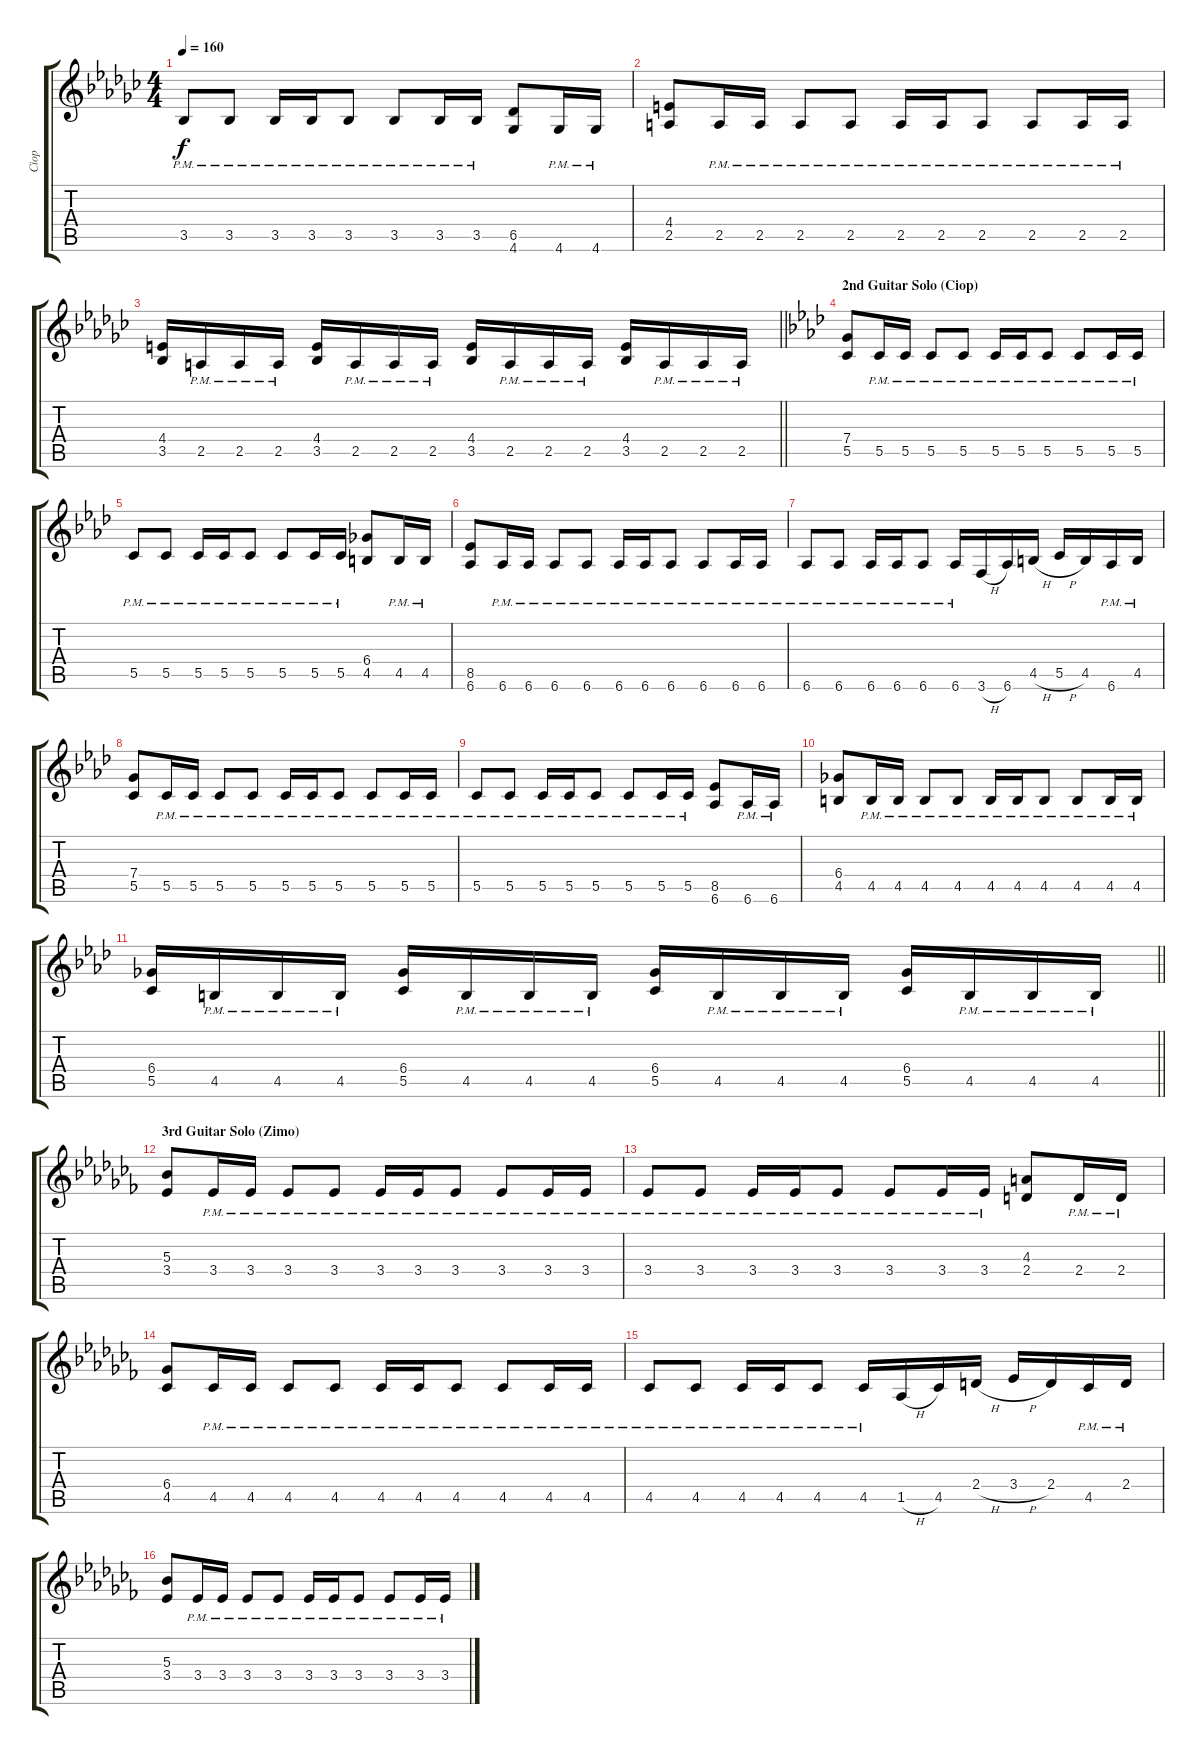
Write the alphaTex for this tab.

\track ("Ciop" "Ciop") {instrument distortionguitar}
\staff {score tabs}
\tuning (D4 A3 F3 C3 G2 D2) {hide}
\ts (4 4)
\tempo 160
\clef g2
\ks ebminor
3.5{pm}.8{dy f} 3.5{pm}.8 3.5{pm}.16 3.5{pm}.16 3.5{pm}.8 3.5{pm}.8 3.5{pm}.16 3.5{pm}.16 (6.5 4.6).8 4.6{pm}.16 4.6{pm}.16 |
(4.4 2.5).8 2.5{pm}.16 2.5{pm}.16 2.5{pm}.8 2.5{pm}.8 2.5{pm}.16 2.5{pm}.16 2.5{pm}.8 2.5{pm}.8 2.5{pm}.16 2.5{pm}.16 |
\barLineRight lightlight
(4.4 3.5).16 2.5{pm}.16 2.5{pm}.16 2.5{pm}.16 (4.4 3.5).16 2.5{pm}.16 2.5{pm}.16 2.5{pm}.16 (4.4 3.5).16 2.5{pm}.16 2.5{pm}.16 2.5{pm}.16 (4.4 3.5).16 2.5{pm}.16 2.5{pm}.16 2.5{pm}.16 |
\section ("" "2nd Guitar Solo (Ciop)")
\ks fminor
(7.4 5.5).8 5.5{pm}.16 5.5{pm}.16 5.5{pm}.8 5.5{pm}.8 5.5{pm}.16 5.5{pm}.16 5.5{pm}.8 5.5{pm}.8 5.5{pm}.16 5.5{pm}.16 |
5.5{pm}.8 5.5{pm}.8 5.5{pm}.16 5.5{pm}.16 5.5{pm}.8 5.5{pm}.8 5.5{pm}.16 5.5{pm}.16 (6.4 4.5).8 4.5{pm}.16 4.5{pm}.16 |
(8.5 6.6).8 6.6{pm}.16 6.6{pm}.16 6.6{pm}.8 6.6{pm}.8 6.6{pm}.16 6.6{pm}.16 6.6{pm}.8 6.6{pm}.8 6.6{pm}.16 6.6{pm}.16 |
6.6{pm}.8 6.6{pm}.8 6.6{pm}.16 6.6{pm}.16 6.6{pm}.8 6.6{pm}.16 3.6{h}.16 6.6.16 4.5{h}.16 5.5{h}.16 4.5.16 6.6{pm}.16 4.5{pm}.16 |
(7.4 5.5).8 5.5{pm}.16 5.5{pm}.16 5.5{pm}.8 5.5{pm}.8 5.5{pm}.16 5.5{pm}.16 5.5{pm}.8 5.5{pm}.8 5.5{pm}.16 5.5{pm}.16 |
5.5{pm}.8 5.5{pm}.8 5.5{pm}.16 5.5{pm}.16 5.5{pm}.8 5.5{pm}.8 5.5{pm}.16 5.5{pm}.16 (8.5 6.6).8 6.6{pm}.16 6.6{pm}.16 |
(6.4 4.5).8 4.5{pm}.16 4.5{pm}.16 4.5{pm}.8 4.5{pm}.8 4.5{pm}.16 4.5{pm}.16 4.5{pm}.8 4.5{pm}.8 4.5{pm}.16 4.5{pm}.16 |
\barLineRight lightlight
(6.4 5.5).16 4.5{pm}.16 4.5{pm}.16 4.5{pm}.16 (6.4 5.5).16 4.5{pm}.16 4.5{pm}.16 4.5{pm}.16 (6.4 5.5).16 4.5{pm}.16 4.5{pm}.16 4.5{pm}.16 (6.4 5.5).16 4.5{pm}.16 4.5{pm}.16 4.5{pm}.16 |
\section ("" "3rd Guitar Solo (Zimo)")
\ks abminor
(5.3 3.4).8 3.4{pm}.16 3.4{pm}.16 3.4{pm}.8 3.4{pm}.8 3.4{pm}.16 3.4{pm}.16 3.4{pm}.8 3.4{pm}.8 3.4{pm}.16 3.4{pm}.16 |
3.4{pm}.8 3.4{pm}.8 3.4{pm}.16 3.4{pm}.16 3.4{pm}.8 3.4{pm}.8 3.4{pm}.16 3.4{pm}.16 (4.3 2.4).8 2.4{pm}.16 2.4{pm}.16 |
(6.4 4.5).8 4.5{pm}.16 4.5{pm}.16 4.5{pm}.8 4.5{pm}.8 4.5{pm}.16 4.5{pm}.16 4.5{pm}.8 4.5{pm}.8 4.5{pm}.16 4.5{pm}.16 |
4.5{pm}.8 4.5{pm}.8 4.5{pm}.16 4.5{pm}.16 4.5{pm}.8 4.5{pm}.16 1.5{h}.16 4.5.16 2.4{h}.16 3.4{h}.16 2.4.16 4.5{pm}.16 2.4{pm}.16 |
(5.3 3.4).8 3.4{pm}.16 3.4{pm}.16 3.4{pm}.8 3.4{pm}.8 3.4{pm}.16 3.4{pm}.16 3.4{pm}.8 3.4{pm}.8 3.4{pm}.16 3.4{pm}.16
